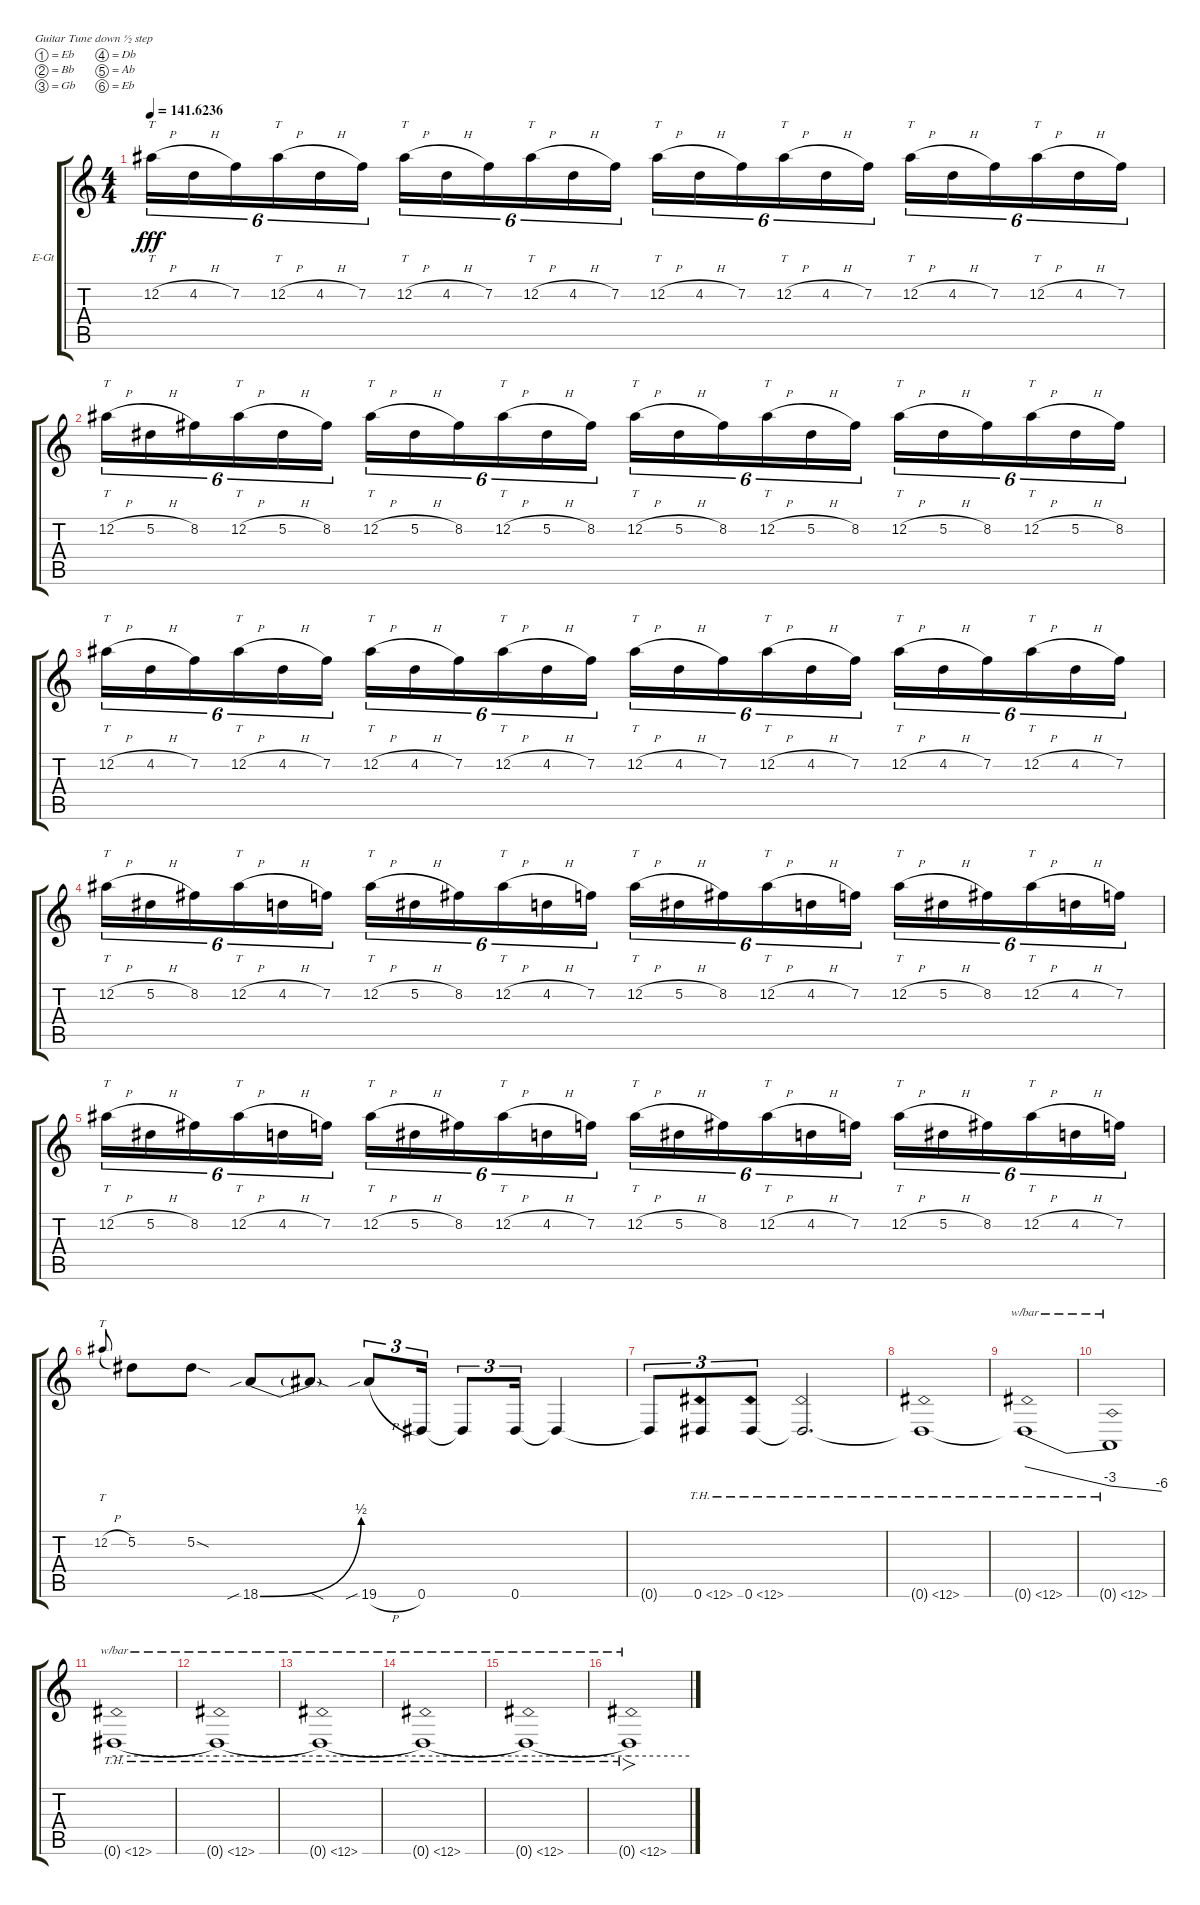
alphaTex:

\defaultSystemsLayout 4
\bracketExtendMode groupsimilarinstruments
\firstSystemTrackNameOrientation horizontal
\otherSystemsTrackNameOrientation horizontal
\track ("Electric Guitar" "E-Gt") {instrument electricguitarclean}
\staff {score tabs}
\tuning (Eb4 Bb3 Gb3 Db3 Ab2 Eb2)
\ts (4 4)
\tempo
141.6236
\accidentals auto
\clef g2
\ottava regular
\simile none
\ks c
12.2{h}.16{tt tu (6 4) dy fff} 4.2{h}.16{tu (6 4)} 7.2.16{tu (6 4)} 12.2{h}.16{tt tu (6 4)} 4.2{h}.16{tu (6 4)} 7.2.16{tu (6 4)} 12.2{h}.16{tt tu (6 4)} 4.2{h}.16{tu (6 4)} 7.2.16{tu (6 4)} 12.2{h}.16{tt tu (6 4)} 4.2{h}.16{tu (6 4)} 7.2.16{tu (6 4)} 12.2{h}.16{tt tu (6 4)} 4.2{h}.16{tu (6 4)} 7.2.16{tu (6 4)} 12.2{h}.16{tt tu (6 4)} 4.2{h}.16{tu (6 4)} 7.2.16{tu (6 4)} 12.2{h}.16{tt tu (6 4)} 4.2{h}.16{tu (6 4)} 7.2.16{tu (6 4)} 12.2{h}.16{tt tu (6 4)} 4.2{h}.16{tu (6 4)} 7.2.16{tu (6 4)} |
12.2{h}.16{tt tu (6 4)} 5.2{h}.16{tu (6 4)} 8.2.16{tu (6 4)} 12.2{h}.16{tt tu (6 4)} 5.2{h}.16{tu (6 4)} 8.2.16{tu (6 4)} 12.2{h}.16{tt tu (6 4)} 5.2{h}.16{tu (6 4)} 8.2.16{tu (6 4)} 12.2{h}.16{tt tu (6 4)} 5.2{h}.16{tu (6 4)} 8.2.16{tu (6 4)} 12.2{h}.16{tt tu (6 4)} 5.2{h}.16{tu (6 4)} 8.2.16{tu (6 4)} 12.2{h}.16{tt tu (6 4)} 5.2{h}.16{tu (6 4)} 8.2.16{tu (6 4)} 12.2{h}.16{tt tu (6 4)} 5.2{h}.16{tu (6 4)} 8.2.16{tu (6 4)} 12.2{h}.16{tt tu (6 4)} 5.2{h}.16{tu (6 4)} 8.2.16{tu (6 4)} |
12.2{h}.16{tt tu (6 4)} 4.2{h}.16{tu (6 4)} 7.2.16{tu (6 4)} 12.2{h}.16{tt tu (6 4)} 4.2{h}.16{tu (6 4)} 7.2.16{tu (6 4)} 12.2{h}.16{tt tu (6 4)} 4.2{h}.16{tu (6 4)} 7.2.16{tu (6 4)} 12.2{h}.16{tt tu (6 4)} 4.2{h}.16{tu (6 4)} 7.2.16{tu (6 4)} 12.2{h}.16{tt tu (6 4)} 4.2{h}.16{tu (6 4)} 7.2.16{tu (6 4)} 12.2{h}.16{tt tu (6 4)} 4.2{h}.16{tu (6 4)} 7.2.16{tu (6 4)} 12.2{h}.16{tt tu (6 4)} 4.2{h}.16{tu (6 4)} 7.2.16{tu (6 4)} 12.2{h}.16{tt tu (6 4)} 4.2{h}.16{tu (6 4)} 7.2.16{tu (6 4)} |
12.2{h}.16{tt tu (6 4)} 5.2{h}.16{tu (6 4)} 8.2.16{tu (6 4)} 12.2{h}.16{tt tu (6 4)} 4.2{h}.16{tu (6 4)} 7.2.16{tu (6 4)} 12.2{h}.16{tt tu (6 4)} 5.2{h}.16{tu (6 4)} 8.2.16{tu (6 4)} 12.2{h}.16{tt tu (6 4)} 4.2{h}.16{tu (6 4)} 7.2.16{tu (6 4)} 12.2{h}.16{tt tu (6 4)} 5.2{h}.16{tu (6 4)} 8.2.16{tu (6 4)} 12.2{h}.16{tt tu (6 4)} 4.2{h}.16{tu (6 4)} 7.2.16{tu (6 4)} 12.2{h}.16{tt tu (6 4)} 5.2{h}.16{tu (6 4)} 8.2.16{tu (6 4)} 12.2{h}.16{tt tu (6 4)} 4.2{h}.16{tu (6 4)} 7.2.16{tu (6 4)} |
12.2{h}.16{tt tu (6 4)} 5.2{h}.16{tu (6 4)} 8.2.16{tu (6 4)} 12.2{h}.16{tt tu (6 4)} 4.2{h}.16{tu (6 4)} 7.2.16{tu (6 4)} 12.2{h}.16{tt tu (6 4)} 5.2{h}.16{tu (6 4)} 8.2.16{tu (6 4)} 12.2{h}.16{tt tu (6 4)} 4.2{h}.16{tu (6 4)} 7.2.16{tu (6 4)} 12.2{h}.16{tt tu (6 4)} 5.2{h}.16{tu (6 4)} 8.2.16{tu (6 4)} 12.2{h}.16{tt tu (6 4)} 4.2{h}.16{tu (6 4)} 7.2.16{tu (6 4)} 12.2{h}.16{tt tu (6 4)} 5.2{h}.16{tu (6 4)} 8.2.16{tu (6 4)} 12.2{h}.16{tt tu (6 4)} 4.2{h}.16{tu (6 4)} 7.2.16{tu (6 4)} |
12.2{h}.8{tt gr onbeat} 5.2.8 5.2{sod}.8 18.6{be (bend 0 0 15 2) sib}.8 18.6{sod t}.8 19.6{sib h}.8{tu (3 2)} 0.6.16{tu (3 2)} 0.6{t}.8{tu (3 2)} 0.6.16{tu (3 2)} 0.6{t}.4 |
0.6{t}.8{tu (3 2)} 0.6{th 12}.8{tu (3 2)} 0.6{th 12}.8{tu (3 2)} 0.6{th 12 t}.2{d} |
0.6{th 12 t}.1 |
0.6{th 12 t}.1{tbe (dive default 0 0 45 -12)} |
0.6{th 12 t}.1{tbe (dive default 0 -12 46.199999999999996 -24)} |
0.6{th 12 t}.1{tbe (hold default 0 0 60 0)} |
0.6{th 12 t}.1{tbe (hold default 0 0 60 0)} |
0.6{th 12 t}.1{tbe (hold default 0 0 60 0)} |
0.6{th 12 t}.1{tbe (hold default 0 0 60 0)} |
0.6{th 12 t}.1{tbe (hold default 0 0 60 0)} |
0.6{th 12 t}.1{fo tbe (hold default 0 0 60 0)}
